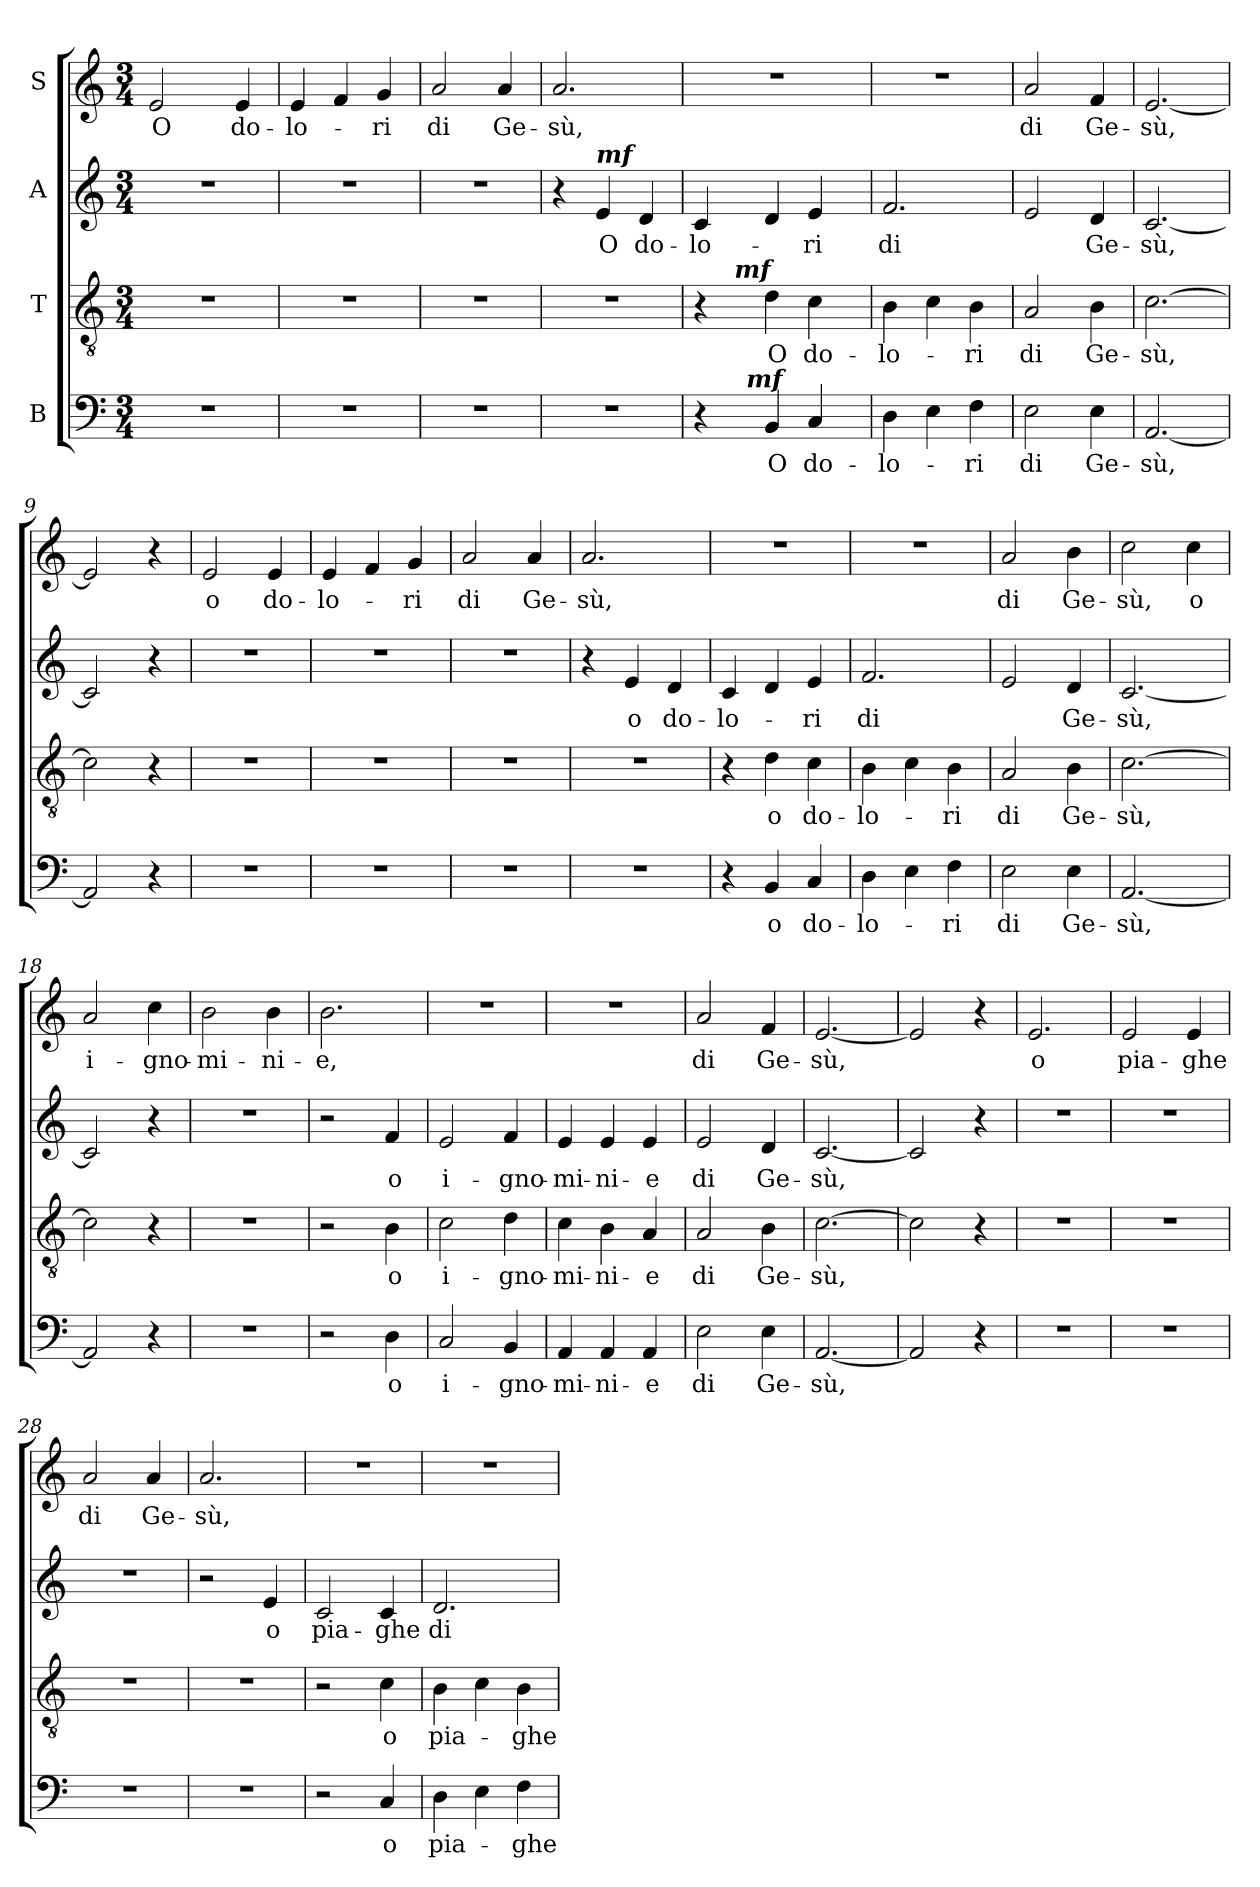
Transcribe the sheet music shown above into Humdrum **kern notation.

**kern	**text	**kern	**text	**kern	**text	**kern	**text
*part4	*part4	*part3	*part3	*part2	*part2	*part1	*part1
*staff4	*staff4	*staff3	*staff3	*staff2	*staff2	*staff1	*staff1
*I"B	*	*I"T	*	*I"A	*	*I"S	*
*clefF4	*	*clefGv2	*	*clefG2	*	*clefG2	*
*k[]	*	*k[]	*	*k[]	*	*k[]	*
*C:	*	*C:	*	*C:	*	*C:	*
*M3/4	*	*M3/4	*	*M3/4	*	*M3/4	*
=1	=1	=1	=1	=1	=1	=1	=1
!	!	!	!	!	!	!LO:TX:a:t=(	!
!	!	!	!	!	!	!LO:TX:a:t=)	!
!LO:N:vis=1	!	!LO:N:vis=1	!	!LO:N:vis=1	!	!	!LO:LY:b
*	*	*	*	*	*	*^	*
2.r	.	2.r	.	2.r	.	2e/	4ryy	O
*	*	*	*	*	*	*MM120	*	*
.	.	.	.	.	.	.	2ryy	.
!	!	!	!	!	!	!	!	!LO:LY:b
.	.	.	.	.	.	4e/	.	do-
=2	=2	=2	=2	=2	=2	=2	=2	=2
!LO:N:vis=1	!	!LO:N:vis=1	!	!LO:N:vis=1	!	!	!	!LO:LY:b
*	*	*	*	*	*	*v	*v	*
2.r	.	2.r	.	2.r	.	4e/	-lo-
.	.	.	.	.	.	4f/	.
!	!	!	!	!	!	!	!LO:LY:b
.	.	.	.	.	.	4g/	-ri
=3	=3	=3	=3	=3	=3	=3	=3
!LO:N:vis=1	!	!LO:N:vis=1	!	!LO:N:vis=1	!	!	!LO:LY:b
2.r	.	2.r	.	2.r	.	2a/	di
!	!	!	!	!	!	!	!LO:LY:b
.	.	.	.	.	.	4a/	Ge-
=4	=4	=4	=4	=4	=4	=4	=4
!LO:N:vis=1	!	!LO:N:vis=1	!	!	!	!	!LO:LY:b
2.r	.	2.r	.	4r	.	2.a/	-sù,
!	!	!	!	!LO:TX:a:Bi:t=mf	!	!	!
!	!	!	!	!	!LO:LY:b	!	!
.	.	.	.	4e/	O	.	.
!	!	!	!	!	!LO:LY:b	!	!
.	.	.	.	4d/	do-	.	.
=5	=5	=5	=5	=5	=5	=5	=5
!	!	!	!	!	!LO:LY:b	!LO:N:vis=1	!
*^	*	*^	*	*	*	*	*
4r	8.ryy	.	4r	8ryy	.	4c/	-lo-	2.r	.
.	.	.	.	32ryy	.	.	.	.	.
!	!	!	!	!LO:TX:a:Bi:t=mf	!	!	!	!	!
.	.	.	.	2ryy	.	.	.	.	.
!	!LO:TX:a:Bi:t=mf	!	!	!	!	!	!	!	!
.	2ryy	.	.	.	.	.	.	.	.
!	!	!LO:LY:b	!	!	!LO:LY:b	!	!	!	!
4BB/	.	O	4d\	.	O	4d/	.	.	.
!	!	!LO:LY:b	!	!	!LO:LY:b	!	!LO:LY:b	!	!
4C/	.	do-	4c\	.	do-	4e/	-ri	.	.
.	.	.	.	16.ryy	.	.	.	.	.
.	16ryy	.	.	.	.	.	.	.	.
=6	=6	=6	=6	=6	=6	=6	=6	=6	=6
!	!	!LO:LY:b	!	!	!LO:LY:b	!	!LO:LY:b	!LO:N:vis=1	!
*v	*v	*	*	*	*	*	*	*	*
*	*	*v	*v	*	*	*	*	*
4D\	-lo-	4B\	-lo-	2.f/	di	2.r	.
4E\	.	4c\	.	.	.	.	.
!	!LO:LY:b	!	!LO:LY:b	!	!	!	!
4F\	-ri	4B\	-ri	.	.	.	.
=7	=7	=7	=7	=7	=7	=7	=7
!	!LO:LY:b	!	!LO:LY:b	!	!	!	!LO:LY:b
2E\	di	2A/	di	2e/	.	2a/	di
!	!LO:LY:b	!	!LO:LY:b	!	!LO:LY:b	!	!LO:LY:b
4E\	Ge-	4B\	Ge-	4d/	Ge-	4f/	Ge-
=8	=8	=8	=8	=8	=8	=8	=8
!	!LO:LY:b	!	!LO:LY:b	!	!LO:LY:b	!	!LO:LY:b
[<2.AA/	-sù,	[>2.c\	-sù,	[<2.c/	-sù,	[<2.e/	-sù,
=9	=9	=9	=9	=9	=9	=9	=9
2AA/]	.	2c\]	.	2c/]	.	2e/]	.
4r	.	4r	.	4r	.	4r	.
=10	=10	=10	=10	=10	=10	=10	=10
!LO:N:vis=1	!	!LO:N:vis=1	!	!LO:N:vis=1	!	!	!LO:LY:b
2.r	.	2.r	.	2.r	.	2e/	o
!	!	!	!	!	!	!	!LO:LY:b
.	.	.	.	.	.	4e/	do-
=11	=11	=11	=11	=11	=11	=11	=11
!LO:N:vis=1	!	!LO:N:vis=1	!	!LO:N:vis=1	!	!	!LO:LY:b
2.r	.	2.r	.	2.r	.	4e/	-lo-
.	.	.	.	.	.	4f/	.
!	!	!	!	!	!	!	!LO:LY:b
.	.	.	.	.	.	4g/	-ri
=12	=12	=12	=12	=12	=12	=12	=12
!LO:N:vis=1	!	!LO:N:vis=1	!	!LO:N:vis=1	!	!	!LO:LY:b
2.r	.	2.r	.	2.r	.	2a/	di
!	!	!	!	!	!	!	!LO:LY:b
.	.	.	.	.	.	4a/	Ge-
=13	=13	=13	=13	=13	=13	=13	=13
!LO:N:vis=1	!	!LO:N:vis=1	!	!	!	!	!LO:LY:b
2.r	.	2.r	.	4r	.	2.a/	-sù,
!	!	!	!	!	!LO:LY:b	!	!
.	.	.	.	4e/	o	.	.
!	!	!	!	!	!LO:LY:b	!	!
.	.	.	.	4d/	do-	.	.
=14	=14	=14	=14	=14	=14	=14	=14
!	!	!	!	!	!LO:LY:b	!LO:N:vis=1	!
4r	.	4r	.	4c/	-lo-	2.r	.
!	!LO:LY:b	!	!LO:LY:b	!	!	!	!
4BB/	o	4d\	o	4d/	.	.	.
!	!LO:LY:b	!	!LO:LY:b	!	!LO:LY:b	!	!
4C/	do-	4c\	do-	4e/	-ri	.	.
!!LO:LB:g=z
=15	=15	=15	=15	=15	=15	=15	=15
!	!LO:LY:b	!	!LO:LY:b	!	!LO:LY:b	!LO:N:vis=1	!
4D\	-lo-	4B\	-lo-	2.f/	di	2.r	.
4E\	.	4c\	.	.	.	.	.
!	!LO:LY:b	!	!LO:LY:b	!	!	!	!
4F\	-ri	4B\	-ri	.	.	.	.
=16	=16	=16	=16	=16	=16	=16	=16
!	!LO:LY:b	!	!LO:LY:b	!	!	!	!LO:LY:b
2E\	di	2A/	di	2e/	.	2a/	di
!	!LO:LY:b	!	!LO:LY:b	!	!LO:LY:b	!	!LO:LY:b
4E\	Ge-	4B\	Ge-	4d/	Ge-	4b\	Ge-
=17	=17	=17	=17	=17	=17	=17	=17
!	!LO:LY:b	!	!LO:LY:b	!	!LO:LY:b	!	!LO:LY:b
[<2.AA/	-sù,	[>2.c\	-sù,	[<2.c/	-sù,	2cc\	-sù,
!	!	!	!	!	!	!	!LO:LY:b
.	.	.	.	.	.	4cc\	o
=18	=18	=18	=18	=18	=18	=18	=18
!	!	!	!	!	!	!	!LO:LY:b
2AA/]	.	2c\]	.	2c/]	.	2a/	i-
!	!	!	!	!	!	!	!LO:LY:b
4r	.	4r	.	4r	.	4cc\	-gno-
=19	=19	=19	=19	=19	=19	=19	=19
!LO:N:vis=1	!	!LO:N:vis=1	!	!LO:N:vis=1	!	!	!LO:LY:b
2.r	.	2.r	.	2.r	.	2b\	-mi-
!	!	!	!	!	!	!	!LO:LY:b
.	.	.	.	.	.	4b\	-ni-
=20	=20	=20	=20	=20	=20	=20	=20
!	!	!	!	!	!	!	!LO:LY:b
2r	.	2r	.	2r	.	2.b\	-e,
!	!LO:LY:b	!	!LO:LY:b	!	!LO:LY:b	!	!
4D\	o	4B\	o	4f/	o	.	.
=21	=21	=21	=21	=21	=21	=21	=21
!	!LO:LY:b	!	!LO:LY:b	!	!LO:LY:b	!LO:N:vis=1	!
2C/	i-	2c\	i-	2e/	i-	2.r	.
!	!LO:LY:b	!	!LO:LY:b	!	!LO:LY:b	!	!
4BB/	-gno-	4d\	-gno-	4f/	-gno-	.	.
=22	=22	=22	=22	=22	=22	=22	=22
!	!LO:LY:b	!	!LO:LY:b	!	!LO:LY:b	!LO:N:vis=1	!
4AA/	-mi-	4c\	-mi-	4e/	-mi-	2.r	.
!	!LO:LY:b	!	!LO:LY:b	!	!LO:LY:b	!	!
4AA/	-ni-	4B\	-ni-	4e/	-ni-	.	.
!	!LO:LY:b	!	!LO:LY:b	!	!LO:LY:b	!	!
4AA/	-e	4A/	-e	4e/	-e	.	.
=23	=23	=23	=23	=23	=23	=23	=23
!	!LO:LY:b	!	!LO:LY:b	!	!LO:LY:b	!	!LO:LY:b
2E\	di	2A/	di	2e/	di	2a/	di
!	!LO:LY:b	!	!LO:LY:b	!	!LO:LY:b	!	!LO:LY:b
4E\	Ge-	4B\	Ge-	4d/	Ge-	4f/	Ge-
=24	=24	=24	=24	=24	=24	=24	=24
!	!LO:LY:b	!	!LO:LY:b	!	!LO:LY:b	!	!LO:LY:b
[<2.AA/	-sù,	[>2.c\	-sù,	[<2.c/	-sù,	[<2.e/	-sù,
=25	=25	=25	=25	=25	=25	=25	=25
2AA/]	.	2c\]	.	2c/]	.	2e/]	.
4r	.	4r	.	4r	.	4r	.
=26	=26	=26	=26	=26	=26	=26	=26
!LO:N:vis=1	!	!LO:N:vis=1	!	!LO:N:vis=1	!	!	!LO:LY:b
2.r	.	2.r	.	2.r	.	2.e/	o
=27	=27	=27	=27	=27	=27	=27	=27
!LO:N:vis=1	!	!LO:N:vis=1	!	!LO:N:vis=1	!	!	!LO:LY:b
2.r	.	2.r	.	2.r	.	2e/	pia-
!	!	!	!	!	!	!	!LO:LY:b
.	.	.	.	.	.	4e/	-ghe
=28	=28	=28	=28	=28	=28	=28	=28
!LO:N:vis=1	!	!LO:N:vis=1	!	!LO:N:vis=1	!	!	!LO:LY:b
2.r	.	2.r	.	2.r	.	2a/	di
!	!	!	!	!	!	!	!LO:LY:b
.	.	.	.	.	.	4a/	Ge-
=29	=29	=29	=29	=29	=29	=29	=29
!LO:N:vis=1	!	!LO:N:vis=1	!	!	!	!	!LO:LY:b
2.r	.	2.r	.	2r	.	2.a/	-sù,
!	!	!	!	!	!LO:LY:b	!	!
.	.	.	.	4e/	o	.	.
=30	=30	=30	=30	=30	=30	=30	=30
!	!	!	!	!	!LO:LY:b	!LO:N:vis=1	!
2r	.	2r	.	2c/	pia-	2.r	.
!	!LO:LY:b	!	!LO:LY:b	!	!LO:LY:b	!	!
4C/	o	4c\	o	4c/	-ghe	.	.
!!LO:PB:g=z
=31	=31	=31	=31	=31	=31	=31	=31
!	!LO:LY:b	!	!LO:LY:b	!	!LO:LY:b	!LO:N:vis=1	!
4D\	pia-	4B\	pia-	2.d/	di	2.r	.
4E\	.	4c\	.	.	.	.	.
!	!LO:LY:b	!	!LO:LY:b	!	!	!	!
4F\	-ghe	4B\	-ghe	.	.	.	.
=	=	=	=	=	=	=	=
*-	*-	*-	*-	*-	*-	*-	*-
